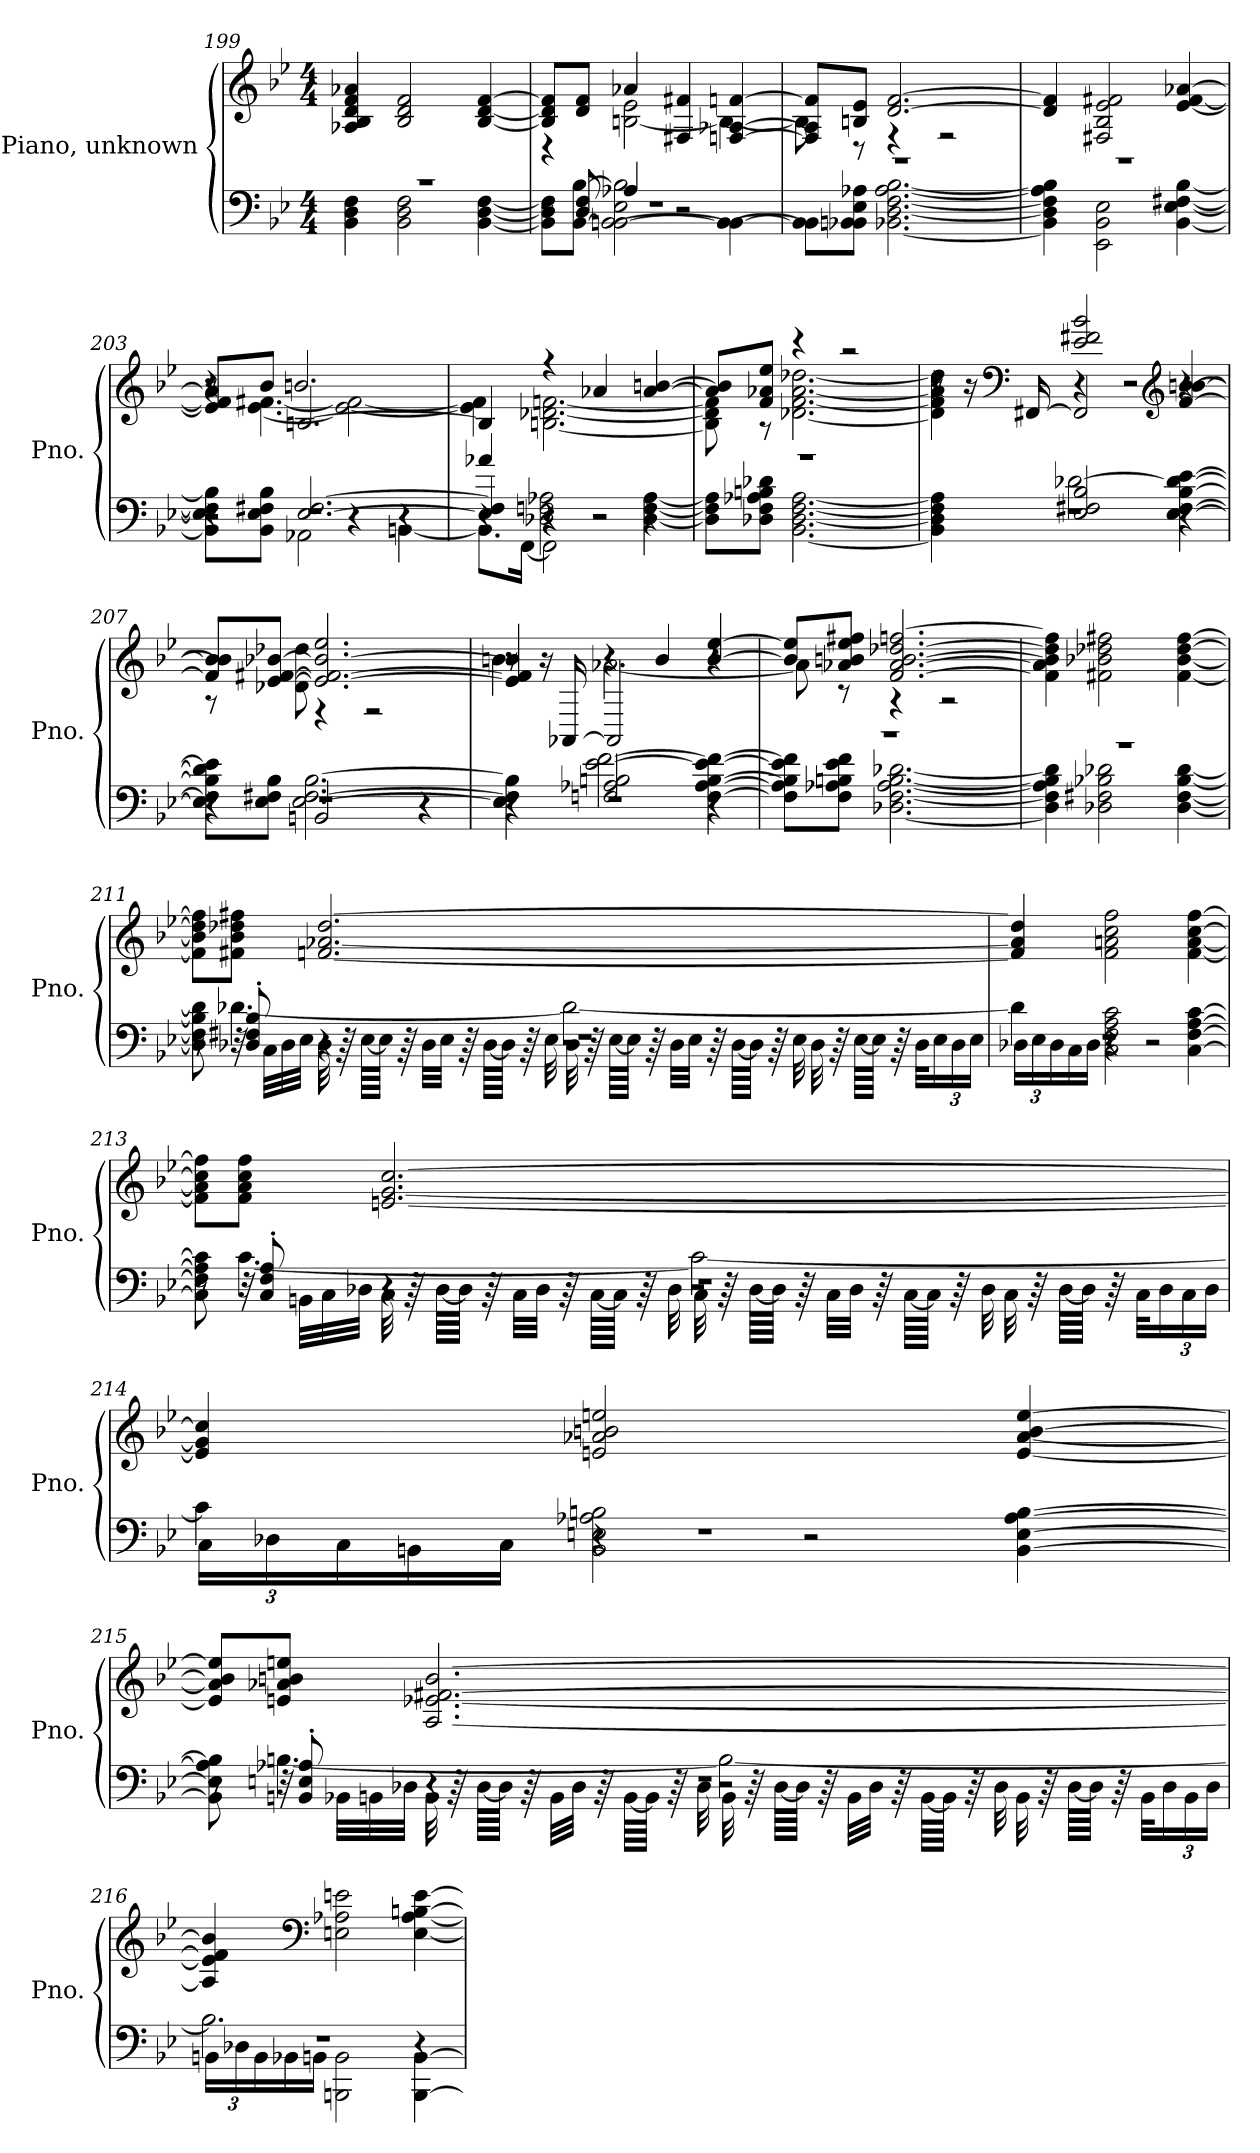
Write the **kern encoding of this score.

**kern	**kern
*part1	*part1
*staff2	*staff1
*I"Piano, unknown	*
*I'Pno.	*
*clefF4	*clefG2
*k[b-e-]	*k[b-e-]
*M4/4	*M4/4
=199	=199
*^	*
1r	4BB-\ 4D\ 4F\	4A-X/ 4B-/ 4d/ 4f/ 4a-X/
.	2BB-\ 2D\ 2F\	2B-/ 2d/ 2f/
.	[4BB-\ [4D\ [4F\	[4B-/ [4d/ [4f/
=200	=200	=200
*	*^	*^
1r	8r	8BB-\] 8D\] 8F\]L	8B-/] 8d/] 8f/]L	4r
.	8D/ 8F/	[8BB-\ [8B-\J	8d/ 8f/J	.
.	4A-X/	2BB-\_ [2BBn\ 2E-\ 2B-\]	4a-X/	[2Bn\ 2e-\
.	2r	.	4F#X/ 4f#X/	.
.	.	4BB-\_ 4BB\_	[4Fn/ [4A-X/ [4fn/	4B\_
*	*v	*v	*	*
!!LO:LB:g=z	!!
=201	=201	=201	=201
1r	8BB-\] 8BB\]L	8F/] 8A-/] 8f/]L	8B\]
.	8BB-X\ 8BBn\ 8E-\ 8A-X\J	8Bn/ 8e-/J	8r
.	[2.BB-X\ [2.D\ [2.F\ [2.A-\ [2.B-\	[2.d/ [2.f/	4r
.	.	.	2r
*	*	*v	*v
=202	=202	=202
1r	4BB-\] 4D\] 4F\] 4A-\] 4B-\]	4d/] 4f/]
.	2EE-\ 2BB-\ 2E-\	2F#X/ 2B-/ 2e-/ 2f#X/
.	[4BB-\ [4E-\ [4F#X\ [4B-\	[4e-/ [4f#/ [4a-X/
=203	=203	=203
*^	*	*^
*	*	*^	*	*^
1r	2r	4r	8BB-\] 8E-\] 8F#\] 8B-\]L	8e-/] 8f#/] 8a-/]L	8r	4r
.	.	.	8BB-\ 8E-\ 8F#X\ 8B-\J	8b-/J	[4.e-\ [4.f#X\	.
.	.	[2.E-/ [2.F#/	2AA-X\	[2.Bn/	.	2.bn/
.	4r	.	.	.	2e-\_ 2f#\_	.
.	[4BBn\	.	4r	.	.	.
*	*	*	*	*	*v	*v
=204	=204	=204	=204	=204	=204
4a-X/	8.BB\L]	4E-/] 4F#/]	4r	4B/]	4e-\] 4f#\]
.	[16FF\Jk	.	.	.	.
4r	2FF\]	4r	2D-X\ 2Fn\ 2A-X\	4r	[2.Bn\ [2.d-X\ [2.fn\
2r	.	2r	.	4a-X/	.
.	4r	.	[4D-\ [4F\ [4A-\	[4a-/ [4bn/	.
*	*v	*v	*v	*	*
!!LO:LB:g=z	!!
=205	=205	=205	=205
1r	8D-\] 8F\] 8A-\]L	8a-/] 8b/]L	8B\] 8d-\] 8f\]
.	8D-X\ 8F\ 8A-X\ 8Bn\ 8d-X\J	8f/ 8a-X/ 8ee-/J	8r
.	[2.BB-\ [2.D-\ [2.F\ [2.A-\	4r	[2.d-X\ [2.f\ [2.a-\ [2.dd-X\
.	.	2r	.
=206	=206	=206	=206
*	*^	*	*^
1r	4r	4BB-\] 4D-\] 4F\] 4A-\]	4r	4d-\] 4f\] 4a-\] 4dd-\]	8r
.	.	.	.	.	16r
*	*	*	*clefF4	*	*
.	.	.	.	.	[16FF#X/
.	2E-/ 2F#X/ 2B-/	[2d-X\	2e-/ 2f#X/ 2b-/	4r	2FF#/]
.	.	.	.	2r	.
*	*	*	*clefG2	*	*
.	4r	[4E-\ [4F#\ [4B-\ 4d-\_ [4e-\	[4f#/ [4b-/ [4bn/	.	4r
*	*	*	*	*v	*v
=207	=207	=207	=207	=207
1r	4r	8E-\] 8F#\] 8B-\] 8d-\] 8e-\]L	8f#/] 8b-/] 8b/]L	8r
.	.	8E-\ 8F#X\ 8B-\J	[8e-/ [8f#X/ [8b-X/J	8d-X\ 8dd-X\
.	2BBn/	[2.E-\ [2.F#\ [2.B-\	2.e-/_ 2.f#/_ 2.b-/_ 2.ee-/	4r
.	.	.	.	2r
.	4r	.	.	.
!!LO:LB:g=z
=208	=208	=208	=208	=208
*	*	*	*	*^
1r	4r	4E-\] 4F#\] 4B-\]	4e-/] 4f#/] 4b-/]	4bn\	8r
.	.	.	.	.	16r
.	.	.	.	.	[16AA-X/
.	2Fn/ 2A-X/ 2Bn/	[2e-\ [2f\	4r	[2.a-X\	2AA-/]
.	.	.	4b/	.	.
.	4r	[4F\ [4A-\ [4B\ 4e-\_ 4f\_	[4b/ [4ee-/	.	4r
*	*v	*v	*	*	*
*	*	*	*v	*v
=209	=209	=209	=209
1r	8F\] 8A-\] 8B\] 8e-\] 8f\]L	8b/] 8ee-/]L	8a-\]
.	8F\ 8A-X\ 8Bn\ 8e-\ 8f\J	8a-X/ 8bn/ 8ee-/ 8ff#X/J	8r
.	[2.D-X\ [2.F\ [2.A-\ [2.B\ [2.d-X\	[2.f/ [2.a-/ [2.b/ [2.dd-X/ [2.ffn/	4r
.	.	.	2r
*	*	*v	*v
=210	=210	=210
1r	4D-\] 4F\] 4A-\] 4B\] 4d-\]	4f\] 4a-\] 4b\] 4dd-\] 4ff\]
.	2D-X\ 2F#X\ 2B-X\ 2d-X\	2f#X\ 2b-X\ 2dd-X\ 2ff#X\
.	[4D-\ [4F#\ [4B-\ [4d-\	[4f#\ [4b-\ [4dd-\ [4ff#\
!!LO:LB:g=z
=211	=211	=211
*^	*^	*
1r	8r	8r	8D-\] 8F#\] 8B-\] 8d-\]	8f#\] 8b-\] 8dd-\] 8ff#\]L
.	[4.d-X\	8D-X/' 8F#X/' 8B-/'	32r	8f#X\ 8b-\ 8dd-X\ 8ff#X\J
.	.	.	32C\LLL	.
.	.	.	32D-\	.
.	.	.	32E-\JJJ	.
.	.	4r	32D-\	[2.fn/ [2.a-X/ [2.dd-/
.	.	.	64r	.
.	.	.	[64E-\LLLL	.
.	.	.	64E-\JJJJ]	.
.	.	.	64r	.
.	.	.	32D-\LLL	.
.	.	.	32E-\JJJ	.
.	.	.	64r	.
.	.	.	[64D-\LLLL	.
.	.	.	64D-\JJJJ]	.
.	.	.	64r	.
.	.	.	32E-\	.
.	2d-\_	2r	32D-\	.
.	.	.	64r	.
.	.	.	[64E-\LLLL	.
.	.	.	64E-\JJJJ]	.
.	.	.	64r	.
.	.	.	32D-\LLL	.
.	.	.	32E-\JJJ	.
.	.	.	64r	.
.	.	.	[64D-\LLLL	.
.	.	.	64D-\JJJJ]	.
.	.	.	64r	.
.	.	.	32E-\	.
.	.	.	32D-\	.
.	.	.	64r	.
.	.	.	[64E-\LLLL	.
.	.	.	64E-\JJJJ]	.
.	.	.	64r	.
.	.	.	32D-\KLL	.
*	*	*	*Xbrackettup	*
.	.	.	24E-\	.
.	.	.	24D-\	.
.	.	.	24E-\JJ	.
*	*	*v	*v	*
!!LO:PB:g=z
=212	=212	=212	=212
1r	4d-\]	24D-X\LL	4f/] 4a-/] 4dd-/]
.	.	24E-\	.
.	.	24D-\	.
.	.	16C\	.
.	.	16D-\JJ	.
.	4r	2C\ 2F\ 2A\ 2c\	2f\ 2an\ 2cc\ 2ff\
.	2r	.	.
.	.	[4C\ [4F\ [4A\ [4c\	[4f\ [4a\ [4cc\ [4ff\
!!LO:LB:g=z
=213	=213	=213	=213
*	*	*^	*
1r	8r	8r	8C\] 8F\] 8A\] 8c\]	8f\] 8a\] 8cc\] 8ff\]L
.	[4.c\	8C/' 8F/' 8A/'	32r	8f\ 8a\ 8cc\ 8ff\J
.	.	.	32BBn\LLL	.
.	.	.	32C\	.
.	.	.	32D-X\JJJ	.
.	.	4r	32C\	[2.en/ [2.g/ [2.cc/
.	.	.	64r	.
.	.	.	[64D-\LLLL	.
.	.	.	64D-\JJJJ]	.
.	.	.	64r	.
.	.	.	32C\LLL	.
.	.	.	32D-\JJJ	.
.	.	.	64r	.
.	.	.	[64C\LLLL	.
.	.	.	64C\JJJJ]	.
.	.	.	64r	.
.	.	.	32D-\	.
.	2c\_	2r	32C\	.
.	.	.	64r	.
.	.	.	[64D-\LLLL	.
.	.	.	64D-\JJJJ]	.
.	.	.	64r	.
.	.	.	32C\LLL	.
.	.	.	32D-\JJJ	.
.	.	.	64r	.
.	.	.	[64C\LLLL	.
.	.	.	64C\JJJJ]	.
.	.	.	64r	.
.	.	.	32D-\	.
.	.	.	32C\	.
.	.	.	64r	.
.	.	.	[64D-\LLLL	.
.	.	.	64D-\JJJJ]	.
.	.	.	64r	.
.	.	.	32C\KLL	.
.	.	.	24D-\	.
.	.	.	24C\	.
.	.	.	24D-\JJ	.
*	*	*v	*v	*
!!LO:LB:g=z
=214	=214	=214	=214
1r	4c\]	24C\LL	4e/] 4g/] 4cc/]
.	.	24D-X\	.
.	.	24C\	.
.	.	16BBn\	.
.	.	16C\JJ	.
.	4r	2BB\ 2En\ 2A-X\ 2Bn\	2en/ 2a-X/ 2bn/ 2een/
.	2r	.	.
.	.	[4BB\ [4E\ [4A-\ [4B\	[4e/ [4a-/ [4b/ [4ee/
!!LO:LB:g=z
=215	=215	=215	=215
*	*	*^	*
1r	8r	8r	8BB\] 8E\] 8A-\] 8B\]	8e/] 8a-/] 8b/] 8ee/]L
.	[4.Bn\	8BBn/' 8En/' 8A-X/'	32r	8en/ 8a-X/ 8bn/ 8een/J
.	.	.	32BB-X\LLL	.
.	.	.	32BBn\	.
.	.	.	32D-X\JJJ	.
.	.	4r	32BB\	[2.A/ [2.e-X/ [2.f#X/ [2.b/
.	.	.	64r	.
.	.	.	[64D-\LLLL	.
.	.	.	64D-\JJJJ]	.
.	.	.	64r	.
.	.	.	32BB\LLL	.
.	.	.	32D-\JJJ	.
.	.	.	64r	.
.	.	.	[64BB\LLLL	.
.	.	.	64BB\JJJJ]	.
.	.	.	64r	.
.	.	.	32D-\	.
.	2B\_	2r	32BB\	.
.	.	.	64r	.
.	.	.	[64D-\LLLL	.
.	.	.	64D-\JJJJ]	.
.	.	.	64r	.
.	.	.	32BB\LLL	.
.	.	.	32D-\JJJ	.
.	.	.	64r	.
.	.	.	[64BB\LLLL	.
.	.	.	64BB\JJJJ]	.
.	.	.	64r	.
.	.	.	32D-\	.
.	.	.	32BB\	.
.	.	.	64r	.
.	.	.	[64D-\LLLL	.
.	.	.	64D-\JJJJ]	.
.	.	.	64r	.
.	.	.	32BB\KLL	.
.	.	.	24D-\	.
.	.	.	24BB\	.
.	.	.	24D-\JJ	.
*	*	*v	*v	*
!!LO:LB:g=z
=216	=216	=216	=216
1r	2.B\]	24BBn\LL	4A/] 4e-/] 4f#/] 4b/]
.	.	24D-X\	.
.	.	24BB\	.
.	.	16BB-X\	.
.	.	16BBn\JJ	.
*	*	*	*clefF4
.	.	2BBBn\ 2BB\	2En\ 2A-X\ 2en\
.	4r	[4BBB\ [4BB\	[4E\ [4A-\ [4Bn\ [4e\
*v	*v	*v	*
=	=
*-	*-
